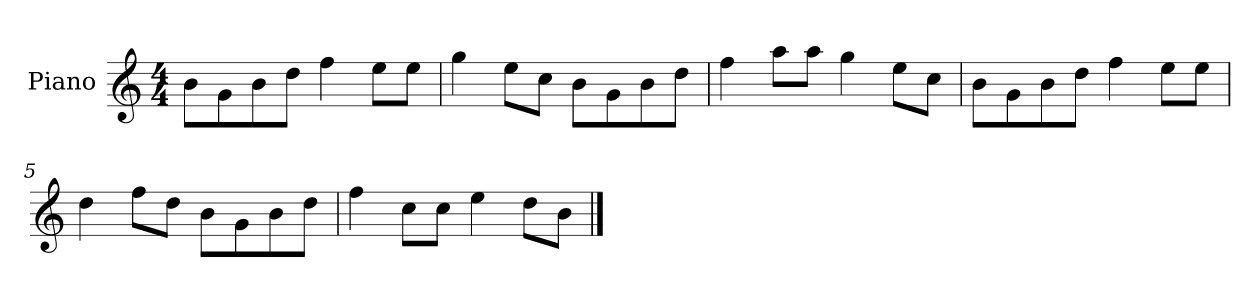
**kern
*part1
*staff1
*I"Piano
*I'P-no
*clefG2
*k[]
*M4/4
*MM90
=1
8b\L
8g\
8b\
8dd\J
4ff\
8ee\L
8ee\J
=2
4gg\
8ee\L
8cc\J
8b\L
8g\
8b\
8dd\J
=3
4ff\
8aa\L
8aa\J
4gg\
8ee\L
8cc\J
=4
8b\L
8g\
8b\
8dd\J
4ff\
8ee\L
8ee\J
=5
4dd\
8ff\L
8dd\J
8b\L
8g\
8b\
8dd\J
!!LO:LB:g=z
=6
4ff\
8cc\L
8cc\J
4ee\
8dd\L
8b\J
==
*-
